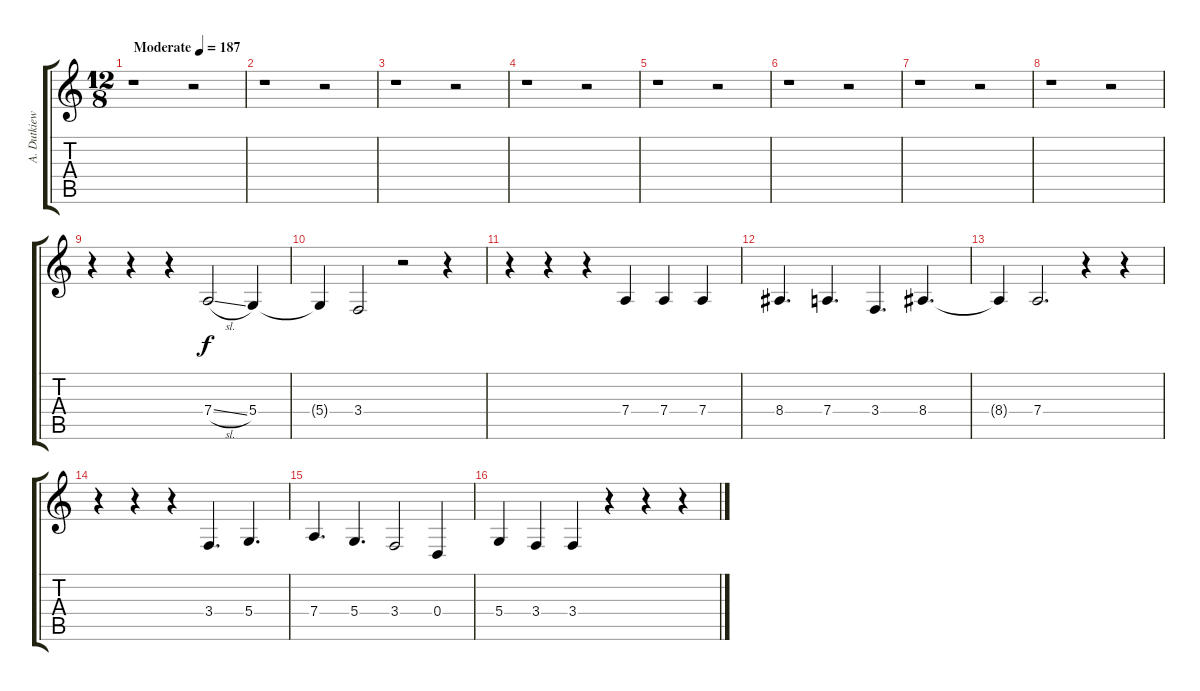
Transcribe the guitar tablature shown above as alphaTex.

\track ("A. Dutkiewicz (Clean vocals)" "A. Dutkiew") {instrument viola}
\staff {score tabs}
\tuning (E4 B3 G3 D3 A2 E2) {hide}
\ts (12 8)
\tempo (187 "Moderate")
\clef g2
\ks c
r.1{dy f instrument viola} r.2 |
r.1 r.2 |
r.1 r.2 |
r.1 r.2 |
r.1 r.2 |
r.1 r.2 |
r.1 r.2 |
r.1 r.2 |
r.4 r.4 r.4 7.4{sl}.2 5.4.4 |
5.4{t}.4 3.4.2 r.2 r.4 |
r.4 r.4 r.4 7.4.4 7.4.4 7.4.4 |
8.4.4{d} 7.4.4{d} 3.4.4{d} 8.4.4{d} |
8.4{t}.4 7.4.2{d} r.4 r.4 |
r.4 r.4 r.4 3.4.4{d} 5.4.4{d} |
7.4.4{d} 5.4.4{d} 3.4.2 0.4.4 |
5.4.4 3.4.4 3.4.4 r.4 r.4 r.4
